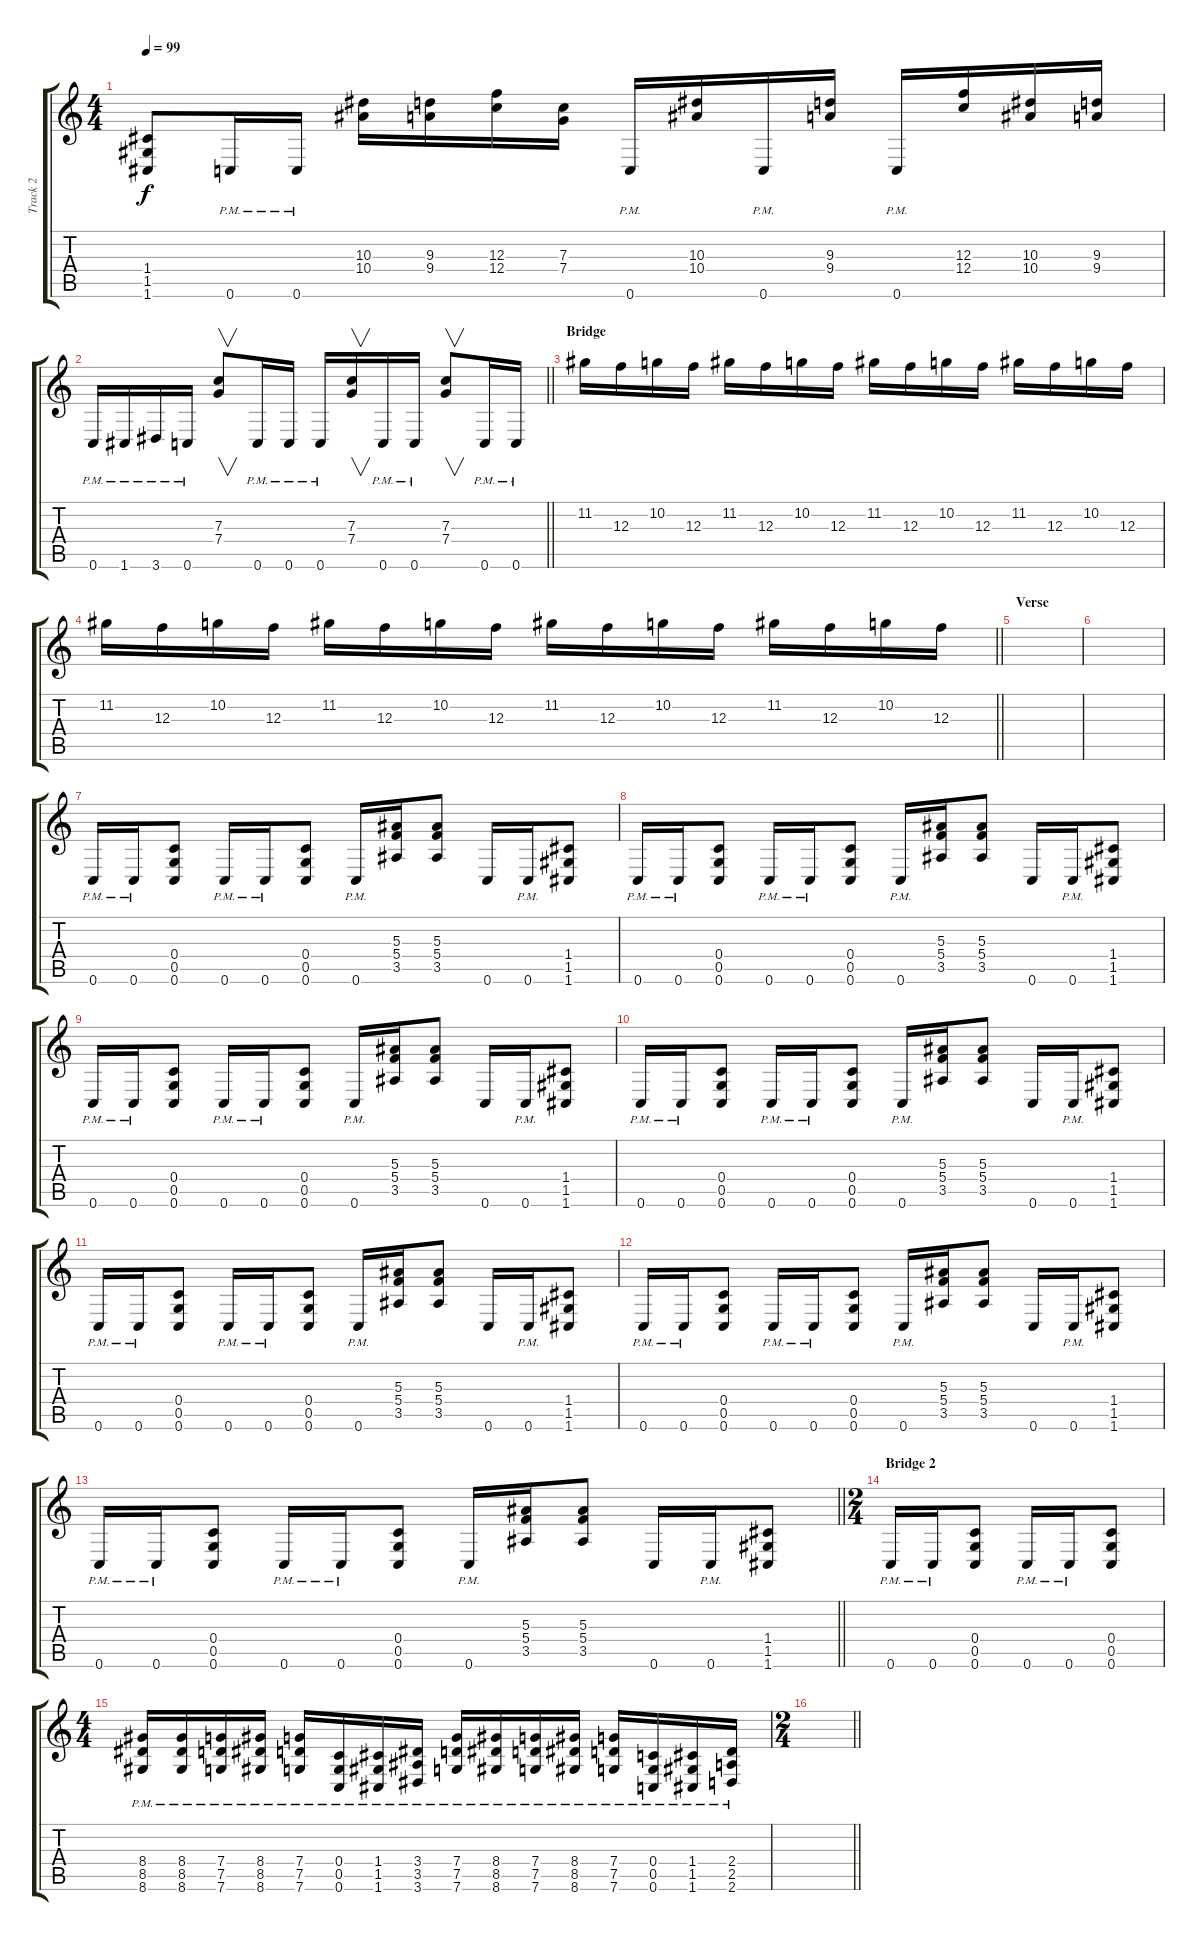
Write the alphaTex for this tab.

\track ("Track 2" "Track 2") {instrument distortionguitar}
\staff {score tabs}
\tuning (D4 A3 F3 C3 G2 C2) {hide}
\ts (4 4)
\tempo 99
\clef g2
\ks c
(1.4 1.5 1.6).8{dy f} 0.6{pm}.16 0.6{pm}.16 (10.3 10.4).16 (9.3 9.4).16 (12.3 12.4).16 (7.3 7.4).16 0.6{pm}.16 (10.3 10.4).16 0.6{pm}.16 (9.3 9.4).16 0.6{pm}.16 (12.3 12.4).16 (10.3 10.4).16 (9.3 9.4).16 |
\barLineRight lightlight
0.6{pm}.16 1.6{pm}.16 3.6{pm}.16 0.6{pm}.16 (7.3 7.4).8{v} 0.6{pm}.16 0.6{pm}.16 0.6{pm}.16 (7.3 7.4).16{v} 0.6{pm}.16 0.6{pm}.16 (7.3 7.4).8{v} 0.6{pm}.16 0.6{pm}.16 |
\section ("" "Bridge")
11.2.16 12.3.16 10.2.16 12.3.16 11.2.16 12.3.16 10.2.16 12.3.16 11.2.16 12.3.16 10.2.16 12.3.16 11.2.16 12.3.16 10.2.16 12.3.16 |
\barLineRight lightlight
11.2.16 12.3.16 10.2.16 12.3.16 11.2.16 12.3.16 10.2.16 12.3.16 11.2.16 12.3.16 10.2.16 12.3.16 11.2.16 12.3.16 10.2.16 12.3.16 |
\section ("" "Verse")
|
|
0.6{pm}.16 0.6{pm}.16 (0.4 0.5 0.6).8 0.6{pm}.16 0.6{pm}.16 (0.4 0.5 0.6).8 0.6{pm}.16 (5.3 5.4 3.5).16 (5.3 5.4 3.5).8 0.6.16 0.6{pm}.16 (1.4 1.5 1.6).8 |
0.6{pm}.16 0.6{pm}.16 (0.4 0.5 0.6).8 0.6{pm}.16 0.6{pm}.16 (0.4 0.5 0.6).8 0.6{pm}.16 (5.3 5.4 3.5).16 (5.3 5.4 3.5).8 0.6.16 0.6{pm}.16 (1.4 1.5 1.6).8 |
0.6{pm}.16 0.6{pm}.16 (0.4 0.5 0.6).8 0.6{pm}.16 0.6{pm}.16 (0.4 0.5 0.6).8 0.6{pm}.16 (5.3 5.4 3.5).16 (5.3 5.4 3.5).8 0.6.16 0.6{pm}.16 (1.4 1.5 1.6).8 |
0.6{pm}.16 0.6{pm}.16 (0.4 0.5 0.6).8 0.6{pm}.16 0.6{pm}.16 (0.4 0.5 0.6).8 0.6{pm}.16 (5.3 5.4 3.5).16 (5.3 5.4 3.5).8 0.6.16 0.6{pm}.16 (1.4 1.5 1.6).8 |
0.6{pm}.16 0.6{pm}.16 (0.4 0.5 0.6).8 0.6{pm}.16 0.6{pm}.16 (0.4 0.5 0.6).8 0.6{pm}.16 (5.3 5.4 3.5).16 (5.3 5.4 3.5).8 0.6.16 0.6{pm}.16 (1.4 1.5 1.6).8 |
0.6{pm}.16 0.6{pm}.16 (0.4 0.5 0.6).8 0.6{pm}.16 0.6{pm}.16 (0.4 0.5 0.6).8 0.6{pm}.16 (5.3 5.4 3.5).16 (5.3 5.4 3.5).8 0.6.16 0.6{pm}.16 (1.4 1.5 1.6).8 |
\barLineRight lightlight
0.6{pm}.16 0.6{pm}.16 (0.4 0.5 0.6).8 0.6{pm}.16 0.6{pm}.16 (0.4 0.5 0.6).8 0.6{pm}.16 (5.3 5.4 3.5).16 (5.3 5.4 3.5).8 0.6.16 0.6{pm}.16 (1.4 1.5 1.6).8 |
\ts (2 4)
\section ("" "Bridge 2")
0.6{pm}.16 0.6{pm}.16 (0.4 0.5 0.6).8 0.6{pm}.16 0.6{pm}.16 (0.4 0.5 0.6).8 |
\ts (4 4)
(8.4{pm} 8.5{pm} 8.6{pm}).16 (8.4{pm} 8.5{pm} 8.6{pm}).16 (7.4{pm} 7.5{pm} 7.6{pm}).16 (8.4{pm} 8.5{pm} 8.6{pm}).16 (7.4{pm} 7.5{pm} 7.6{pm}).16 (0.4{pm} 0.5{pm} 0.6{pm}).16 (1.4{pm} 1.5{pm} 1.6{pm}).16 (3.4{pm} 3.5{pm} 3.6{pm}).16 (7.4{pm} 7.5{pm} 7.6{pm}).16 (8.4{pm} 8.5{pm} 8.6{pm}).16 (7.4{pm} 7.5{pm} 7.6{pm}).16 (8.4{pm} 8.5{pm} 8.6{pm}).16 (7.4{pm} 7.5{pm} 7.6{pm}).16 (0.4{pm} 0.5{pm} 0.6{pm}).16 (1.4{pm} 1.5{pm} 1.6{pm}).16 (2.4{pm} 2.5{pm} 2.6{pm}).16 |
\ts (2 4)
\barLineRight lightlight
